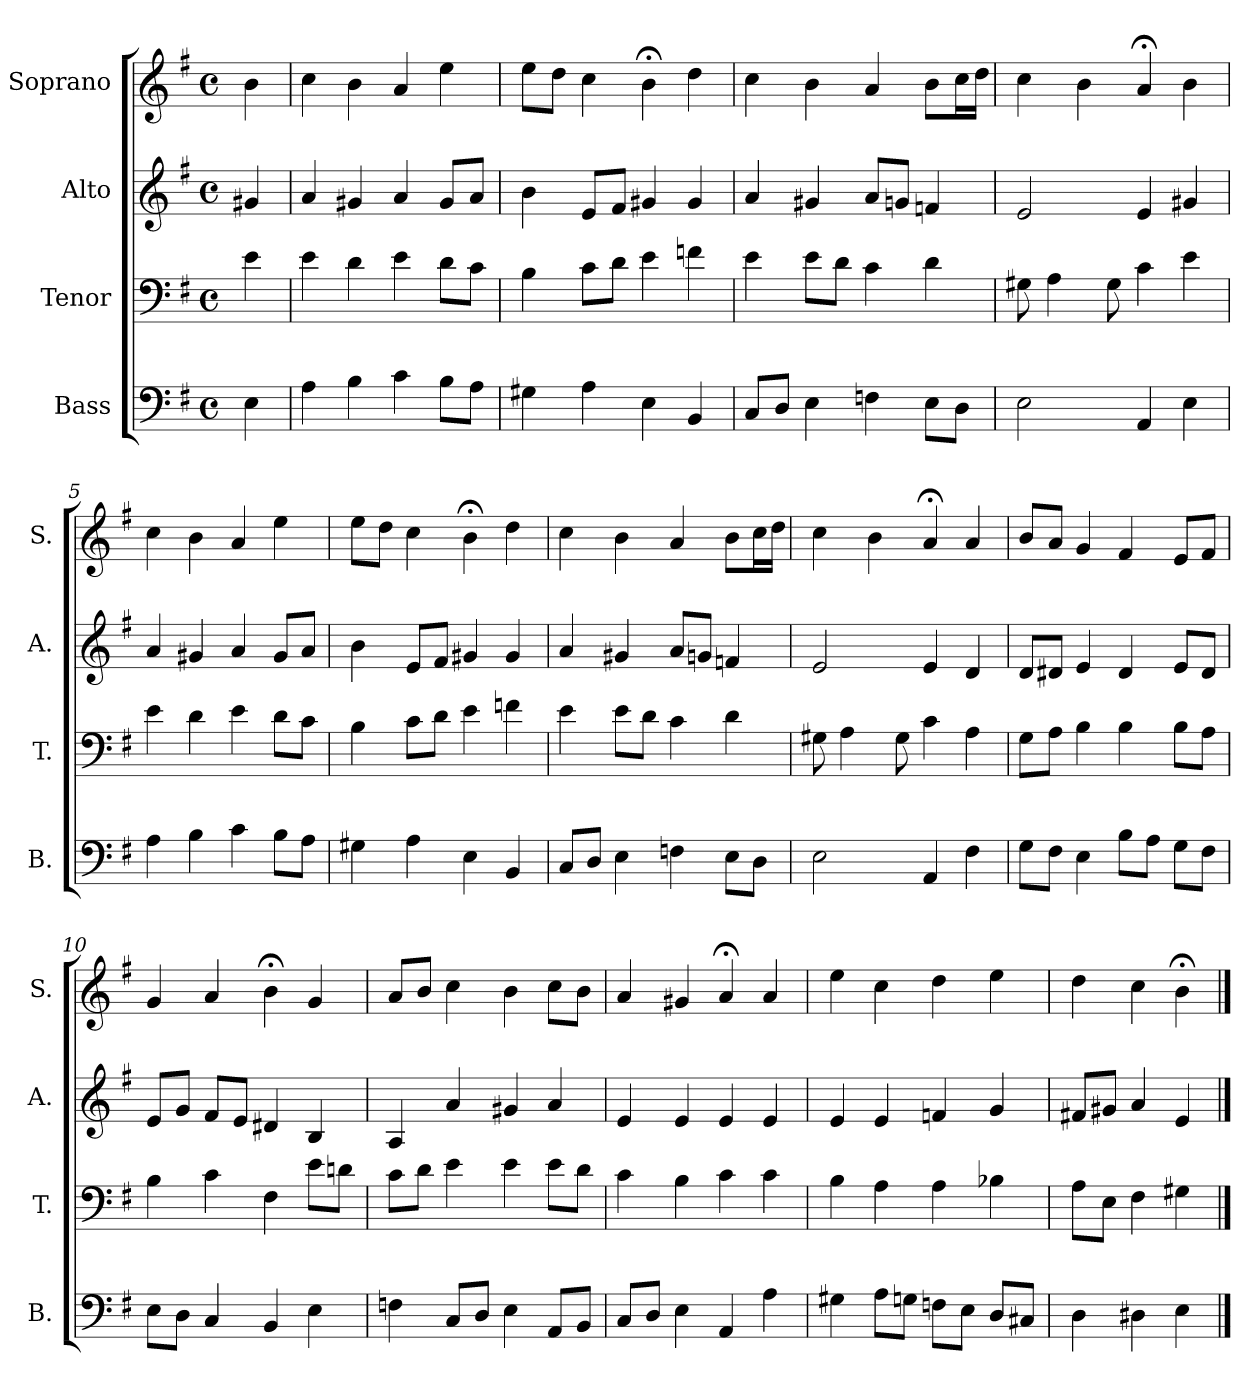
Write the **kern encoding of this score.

**kern	**kern	**kern	**kern
*part4	*part3	*part2	*part1
*staff4	*staff3	*staff2	*staff1
*I"Bass	*I"Tenor	*I"Alto	*I"Soprano
*I'B.	*I'T.	*I'A.	*I'S.
*clefF4	*clefF4	*clefG2	*clefG2
*k[f#]	*k[f#]	*k[f#]	*k[f#]
*e:	*e:	*e:	*e:
*M4/4	*M4/4	*M4/4	*M4/4
*met(c)	*met(c)	*met(c)	*met(c)
=	=	=	=
4E\	4e\	4g#X/	4b\
=1	=1	=1	=1
4A\	4e\	4a/	4cc\
4B\	4d\	4g#X/	4b\
4c\	4e\	4a/	4a/
8B\L	8d\L	8g#/L	4ee\
8A\J	8c\J	8a/J	.
=2	=2	=2	=2
4G#X\	4B\	4b\	8ee\L
.	.	.	8dd\J
4A\	8c\L	8e/L	4cc\
.	8d\J	8f#/J	.
4E\	4e\	4g#X/	4b;<\
4BB/	4fn\	4g#/	4dd\
=3	=3	=3	=3
8C/L	4e\	4a/	4cc\
8D/J	.	.	.
4E\	8e\L	4g#X/	4b\
.	8d\J	.	.
4Fn\	4c\	8a/L	4a/
.	.	8gn/J	.
8E\L	4d\	4fn/	8b\L
8D\J	.	.	16cc\L
.	.	.	16dd\JJ
=4	=4	=4	=4
2E\	8G#X\	2e/	4cc\
.	4A\	.	.
.	.	.	4b\
.	8G#\	.	.
4AA/	4c\	4e/	4a;</
4E\	4e\	4g#X/	4b\
!!LO:LB:g=z
=5	=5	=5	=5
4A\	4e\	4a/	4cc\
4B\	4d\	4g#X/	4b\
4c\	4e\	4a/	4a/
8B\L	8d\L	8g#/L	4ee\
8A\J	8c\J	8a/J	.
=6	=6	=6	=6
4G#X\	4B\	4b\	8ee\L
.	.	.	8dd\J
4A\	8c\L	8e/L	4cc\
.	8d\J	8f#/J	.
4E\	4e\	4g#X/	4b;<\
4BB/	4fn\	4g#/	4dd\
=7	=7	=7	=7
8C/L	4e\	4a/	4cc\
8D/J	.	.	.
4E\	8e\L	4g#X/	4b\
.	8d\J	.	.
4Fn\	4c\	8a/L	4a/
.	.	8gn/J	.
8E\L	4d\	4fn/	8b\L
8D\J	.	.	16cc\L
.	.	.	16dd\JJ
=8	=8	=8	=8
2E\	8G#X\	2e/	4cc\
.	4A\	.	.
.	.	.	4b\
.	8G#\	.	.
4AA/	4c\	4e/	4a;</
4F#\	4A\	4d/	4a/
=9	=9	=9	=9
8G\L	8G\L	8d/L	8b/L
8F#\J	8A\J	8d#X/J	8a/J
4E\	4B\	4e/	4g/
8B\L	4B\	4d#/	4f#/
8A\J	.	.	.
8G\L	8B\L	8e/L	8e/L
8F#\J	8A\J	8d#/J	8f#/J
!!LO:LB:g=z
=10	=10	=10	=10
8E\L	4B\	8e/L	4g/
8D\J	.	8g/J	.
4C/	4c\	8f#/L	4a/
.	.	8e/J	.
4BB/	4F#\	4d#X/	4b;<\
4E\	8e\L	4B/	4g/
.	8dn\J	.	.
=11	=11	=11	=11
4Fn\	8c\L	4A/	8a/L
.	8d\J	.	8b/J
8C/L	4e\	4a/	4cc\
8D/J	.	.	.
4E\	4e\	4g#X/	4b\
8AA/L	8e\L	4a/	8cc\L
8BB/J	8d\J	.	8b\J
=12	=12	=12	=12
8C/L	4c\	4e/	4a/
8D/J	.	.	.
4E\	4B\	4e/	4g#X/
4AA/	4c\	4e/	4a;</
4A\	4c\	4e/	4a/
=13	=13	=13	=13
4G#X\	4B\	4e/	4ee\
8A\L	4A\	4e/	4cc\
8Gn\J	.	.	.
8Fn\L	4A\	4fn/	4dd\
8E\J	.	.	.
8D/L	4B-X\	4g/	4ee\
8C#X/J	.	.	.
=14	=14	=14	=14
4D\	8A\L	8f#X/L	4dd\
.	8E\J	8g#X/J	.
4D#X\	4F#\	4a/	4cc\
4E\	4G#X\	4e/	4b;<\
==	==	==	==
*-	*-	*-	*-
